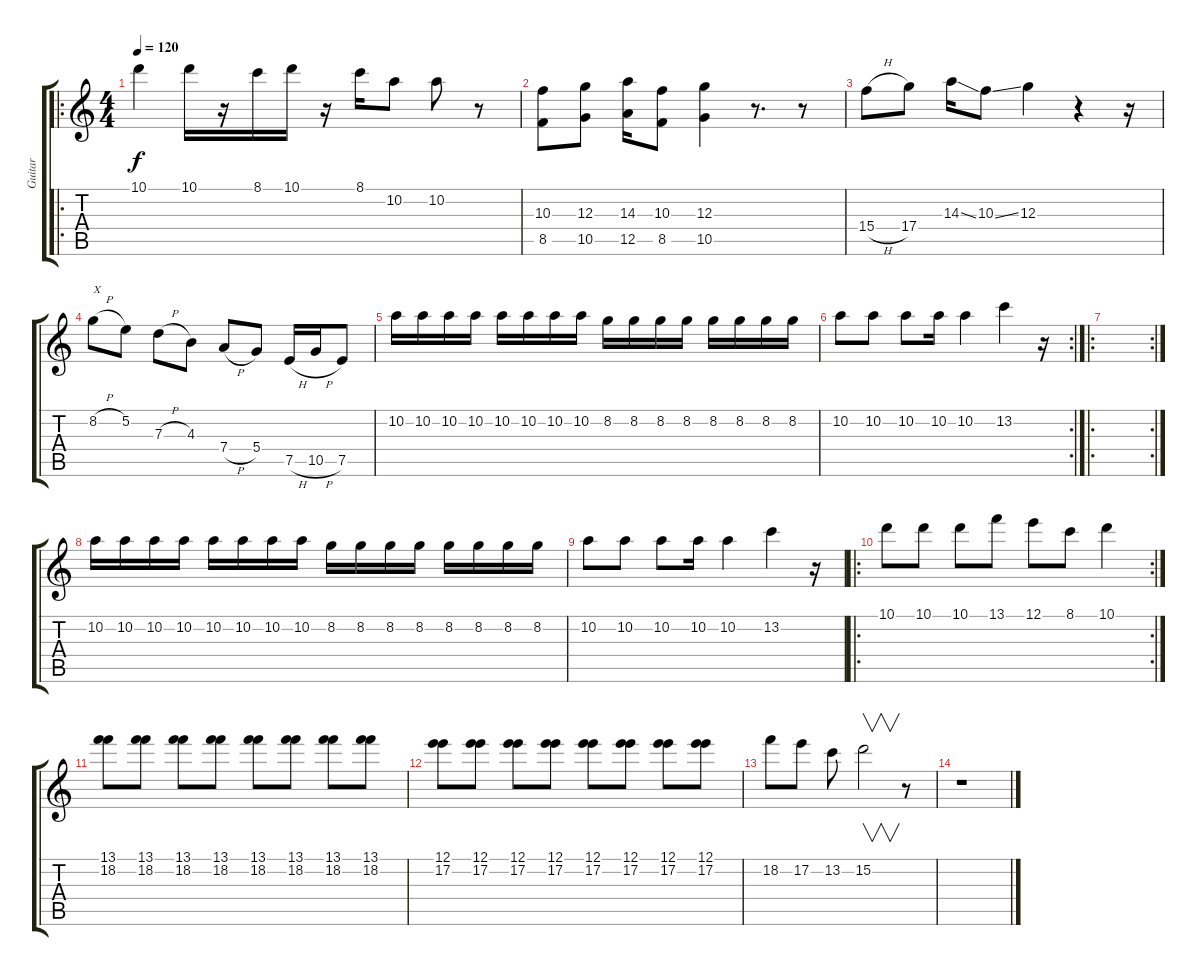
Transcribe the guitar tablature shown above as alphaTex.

\track ("Guitar" "Guitar") {instrument distortionguitar}
\staff {score tabs}
\tuning (E4 B3 G3 D3 A2 E2) {hide}
\ro
\ts (4 4)
\tempo 120
\clef g2
\ks c
10.1.4{dy f} 10.1.16 r.16 8.1.16 10.1.16 r.16 8.1.16 10.2.8 10.2.8 r.8 |
(10.3 8.5).8 (12.3 10.5).8 (14.3 12.5).16 (10.3 8.5).8 (12.3 10.5).4 r.8{d} r.8 |
15.4{h}.8 17.4.8 14.3{ss}.16 10.3{ss}.8 12.3.4 r.4 r.16 |
8.2{h}.8{txt "X"} 5.2.8 7.3{h}.8 4.3.8 7.4{h}.8 5.4.8 7.5{h}.16 10.5{h}.16 7.5.8 |
10.2.16 10.2.16 10.2.16 10.2.16 10.2.16 10.2.16 10.2.16 10.2.16 8.2.16 8.2.16 8.2.16 8.2.16 8.2.16 8.2.16 8.2.16 8.2.16 |
\rc 2
10.2.8 10.2.8 10.2.8 10.2.16 10.2.4 13.2.4 r.16 |
\ro
\rc 2
|
10.2.16 10.2.16 10.2.16 10.2.16 10.2.16 10.2.16 10.2.16 10.2.16 8.2.16 8.2.16 8.2.16 8.2.16 8.2.16 8.2.16 8.2.16 8.2.16 |
10.2.8 10.2.8 10.2.8 10.2.16 10.2.4 13.2.4 r.16 |
\ro
\rc 2
10.1.8 10.1.8 10.1.8 13.1.8 12.1.8 8.1.8 10.1.4 |
(13.1 18.2).8 (13.1 18.2).8 (13.1 18.2).8 (13.1 18.2).8 (13.1 18.2).8 (13.1 18.2).8 (13.1 18.2).8 (13.1 18.2).8 |
(12.1 17.2).8 (12.1 17.2).8 (12.1 17.2).8 (12.1 17.2).8 (12.1 17.2).8 (12.1 17.2).8 (12.1 17.2).8 (12.1 17.2).8 |
18.2.8 17.2.8 13.2.8 15.2.2{v} r.8 |
r.1
